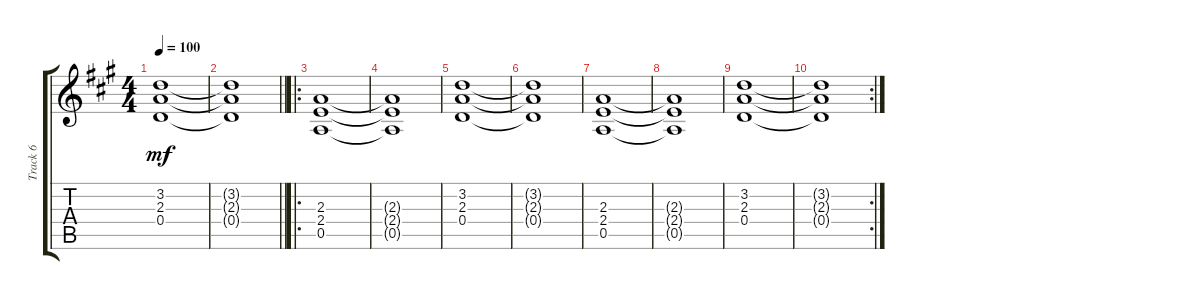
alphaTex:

\track ("Track 6" "Track 6") {instrument distortionguitar}
\staff {score tabs}
\tuning (E4 B3 G3 D3 A2 E2) {hide}
\ts (4 4)
\tempo 100
\clef g2
\ks a
(3.2 2.3 0.4).1{dy mf} |
\barLineRight lightlight
(3.2{t} 2.3{t} 0.4{t}).1 |
\ro
(2.3 2.4 0.5).1 |
(2.3{t} 2.4{t} 0.5{t}).1 |
(3.2 2.3 0.4).1 |
(3.2{t} 2.3{t} 0.4{t}).1 |
(2.3 2.4 0.5).1 |
(2.3{t} 2.4{t} 0.5{t}).1 |
(3.2 2.3 0.4).1 |
\rc 2
(3.2{t} 2.3{t} 0.4{t}).1
